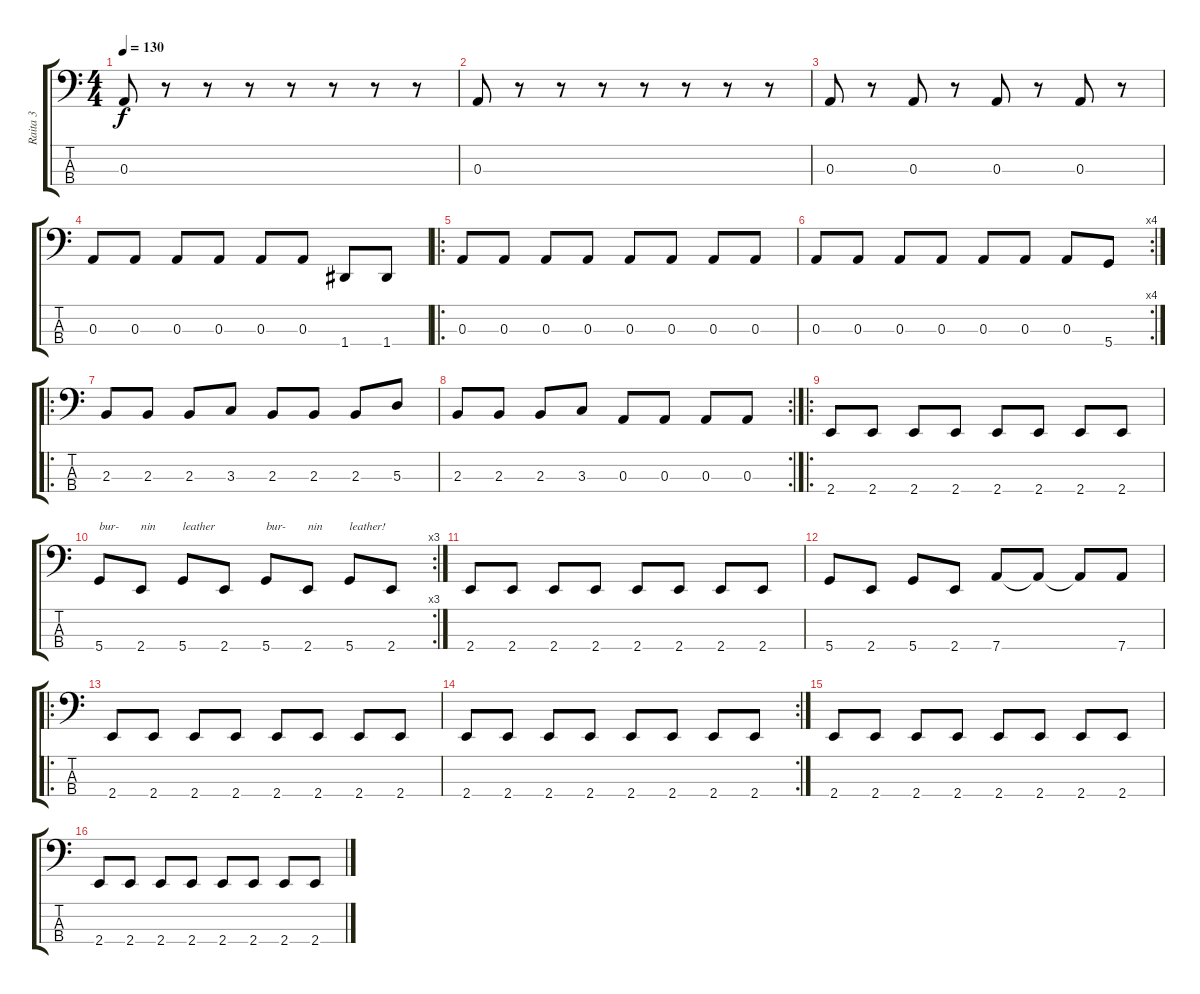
\track ("Raita 3" "Raita 3") {instrument electricbasspick}
\staff {score tabs}
\tuning (G2 D2 A1 D1) {hide}
\ts (4 4)
\tempo 130
\clef f4
\ks c
0.3.8{dy f} r.8 r.8 r.8 r.8 r.8 r.8 r.8 |
0.3.8 r.8 r.8 r.8 r.8 r.8 r.8 r.8 |
0.3.8 r.8 0.3.8 r.8 0.3.8 r.8 0.3.8 r.8 |
0.3.8 0.3.8 0.3.8 0.3.8 0.3.8 0.3.8 1.4.8 1.4.8 |
\ro
0.3.8 0.3.8 0.3.8 0.3.8 0.3.8 0.3.8 0.3.8 0.3.8 |
\rc 4
0.3.8 0.3.8 0.3.8 0.3.8 0.3.8 0.3.8 0.3.8 5.4.8 |
\ro
2.3.8 2.3.8 2.3.8 3.3.8 2.3.8 2.3.8 2.3.8 5.3.8 |
\rc 2
2.3.8 2.3.8 2.3.8 3.3.8 0.3.8 0.3.8 0.3.8 0.3.8 |
\ro
2.4.8 2.4.8 2.4.8 2.4.8 2.4.8 2.4.8 2.4.8 2.4.8 |
\rc 3
5.4.8{txt "bur-"} 2.4.8{txt "nin"} 5.4.8{txt "leather"} 2.4.8 5.4.8{txt "bur-"} 2.4.8{txt "nin"} 5.4.8{txt "leather!"} 2.4.8 |
2.4.8 2.4.8 2.4.8 2.4.8 2.4.8 2.4.8 2.4.8 2.4.8 |
5.4.8 2.4.8 5.4.8 2.4.8 7.4.8 7.4{t}.8 7.4{t}.8 7.4.8 |
\ro
2.4.8 2.4.8 2.4.8 2.4.8 2.4.8 2.4.8 2.4.8 2.4.8 |
\rc 2
2.4.8 2.4.8 2.4.8 2.4.8 2.4.8 2.4.8 2.4.8 2.4.8 |
2.4.8 2.4.8 2.4.8 2.4.8 2.4.8 2.4.8 2.4.8 2.4.8 |
2.4.8 2.4.8 2.4.8 2.4.8 2.4.8 2.4.8 2.4.8 2.4.8
